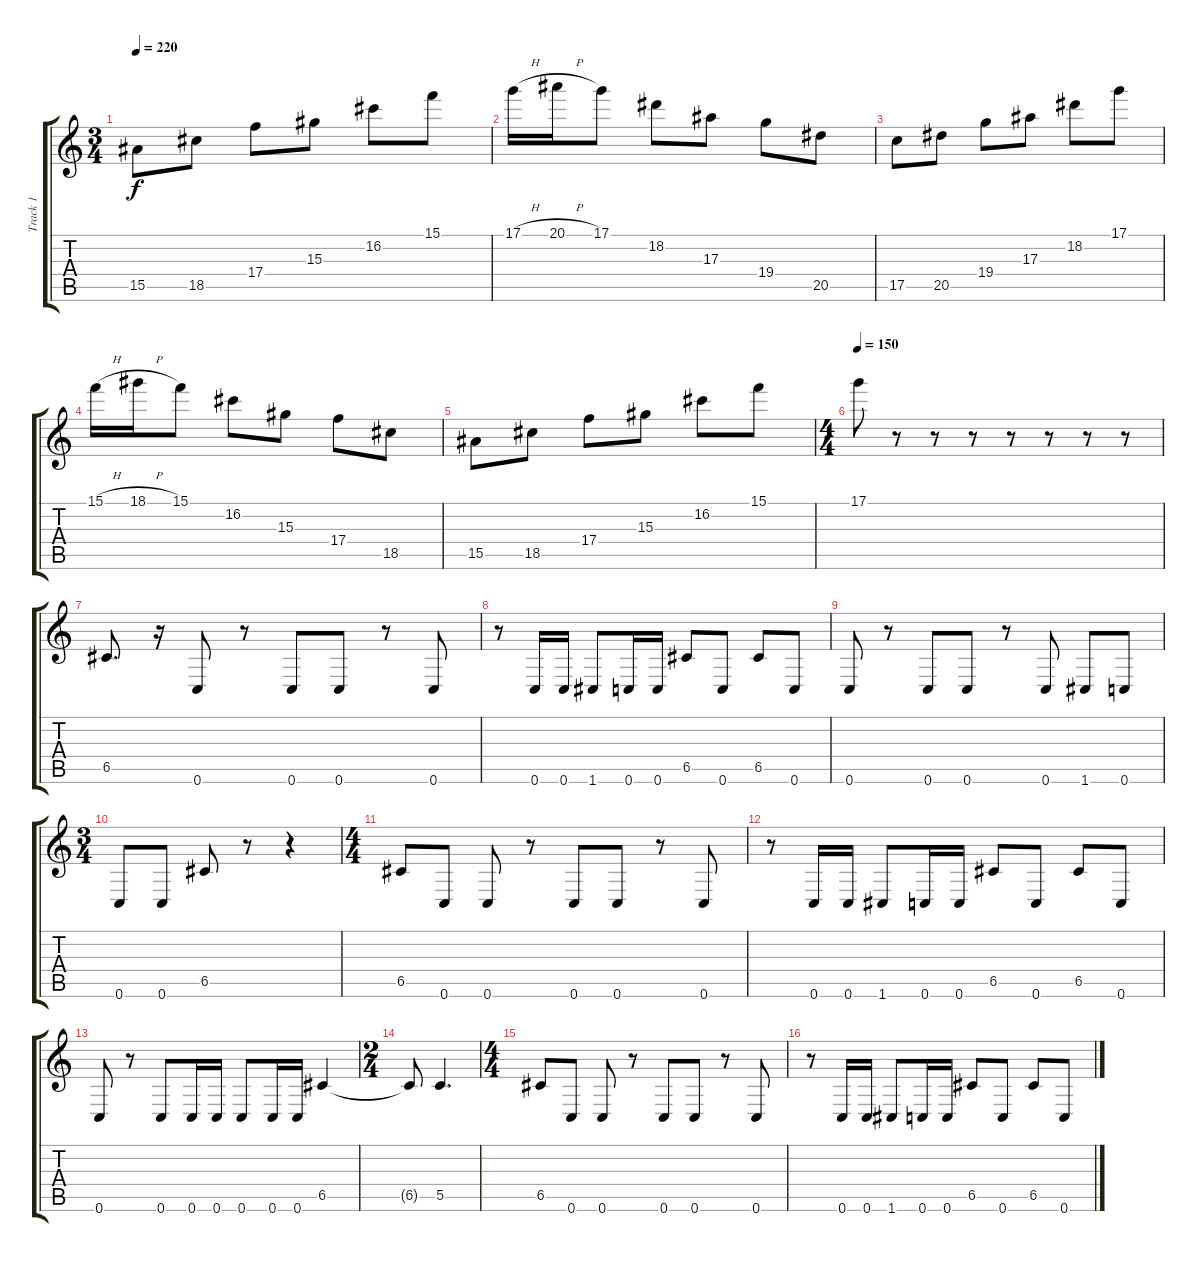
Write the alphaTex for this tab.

\track ("Track 1" "Track 1") {instrument distortionguitar}
\staff {score tabs}
\tuning (D4 A3 F3 C3 G2 C2) {hide}
\ts (3 4)
\tempo 220
\clef g2
\ks c
15.5.8{dy f} 18.5.8 17.4.8 15.3.8 16.2.8 15.1.8 |
17.1{h}.16 20.1{h}.16 17.1.8 18.2.8 17.3.8 19.4.8 20.5.8 |
17.5.8 20.5.8 19.4.8 17.3.8 18.2.8 17.1.8 |
15.1{h}.16 18.1{h}.16 15.1.8 16.2.8 15.3.8 17.4.8 18.5.8 |
15.5.8 18.5.8 17.4.8 15.3.8 16.2.8 15.1.8 |
\ts (4 4)
\tempo 150
17.1.8 r.8 r.8 r.8 r.8 r.8 r.8 r.8 |
6.5.8{d} r.16 0.6.8 r.8 0.6.8 0.6.8 r.8 0.6.8 |
r.8 0.6.16 0.6.16 1.6.8 0.6.16 0.6.16 6.5.8 0.6.8 6.5.8 0.6.8 |
0.6.8 r.8 0.6.8 0.6.8 r.8 0.6.8 1.6.8 0.6.8 |
\ts (3 4)
0.6.8 0.6.8 6.5.8 r.8 r.4 |
\ts (4 4)
6.5.8 0.6.8 0.6.8 r.8 0.6.8 0.6.8 r.8 0.6.8 |
r.8 0.6.16 0.6.16 1.6.8 0.6.16 0.6.16 6.5.8 0.6.8 6.5.8 0.6.8 |
0.6.8 r.8 0.6.8 0.6.16 0.6.16 0.6.8 0.6.16 0.6.16 6.5.4 |
\ts (2 4)
6.5{t}.8 5.5.4{d} |
\ts (4 4)
6.5.8 0.6.8 0.6.8 r.8 0.6.8 0.6.8 r.8 0.6.8 |
r.8 0.6.16 0.6.16 1.6.8 0.6.16 0.6.16 6.5.8 0.6.8 6.5.8 0.6.8
